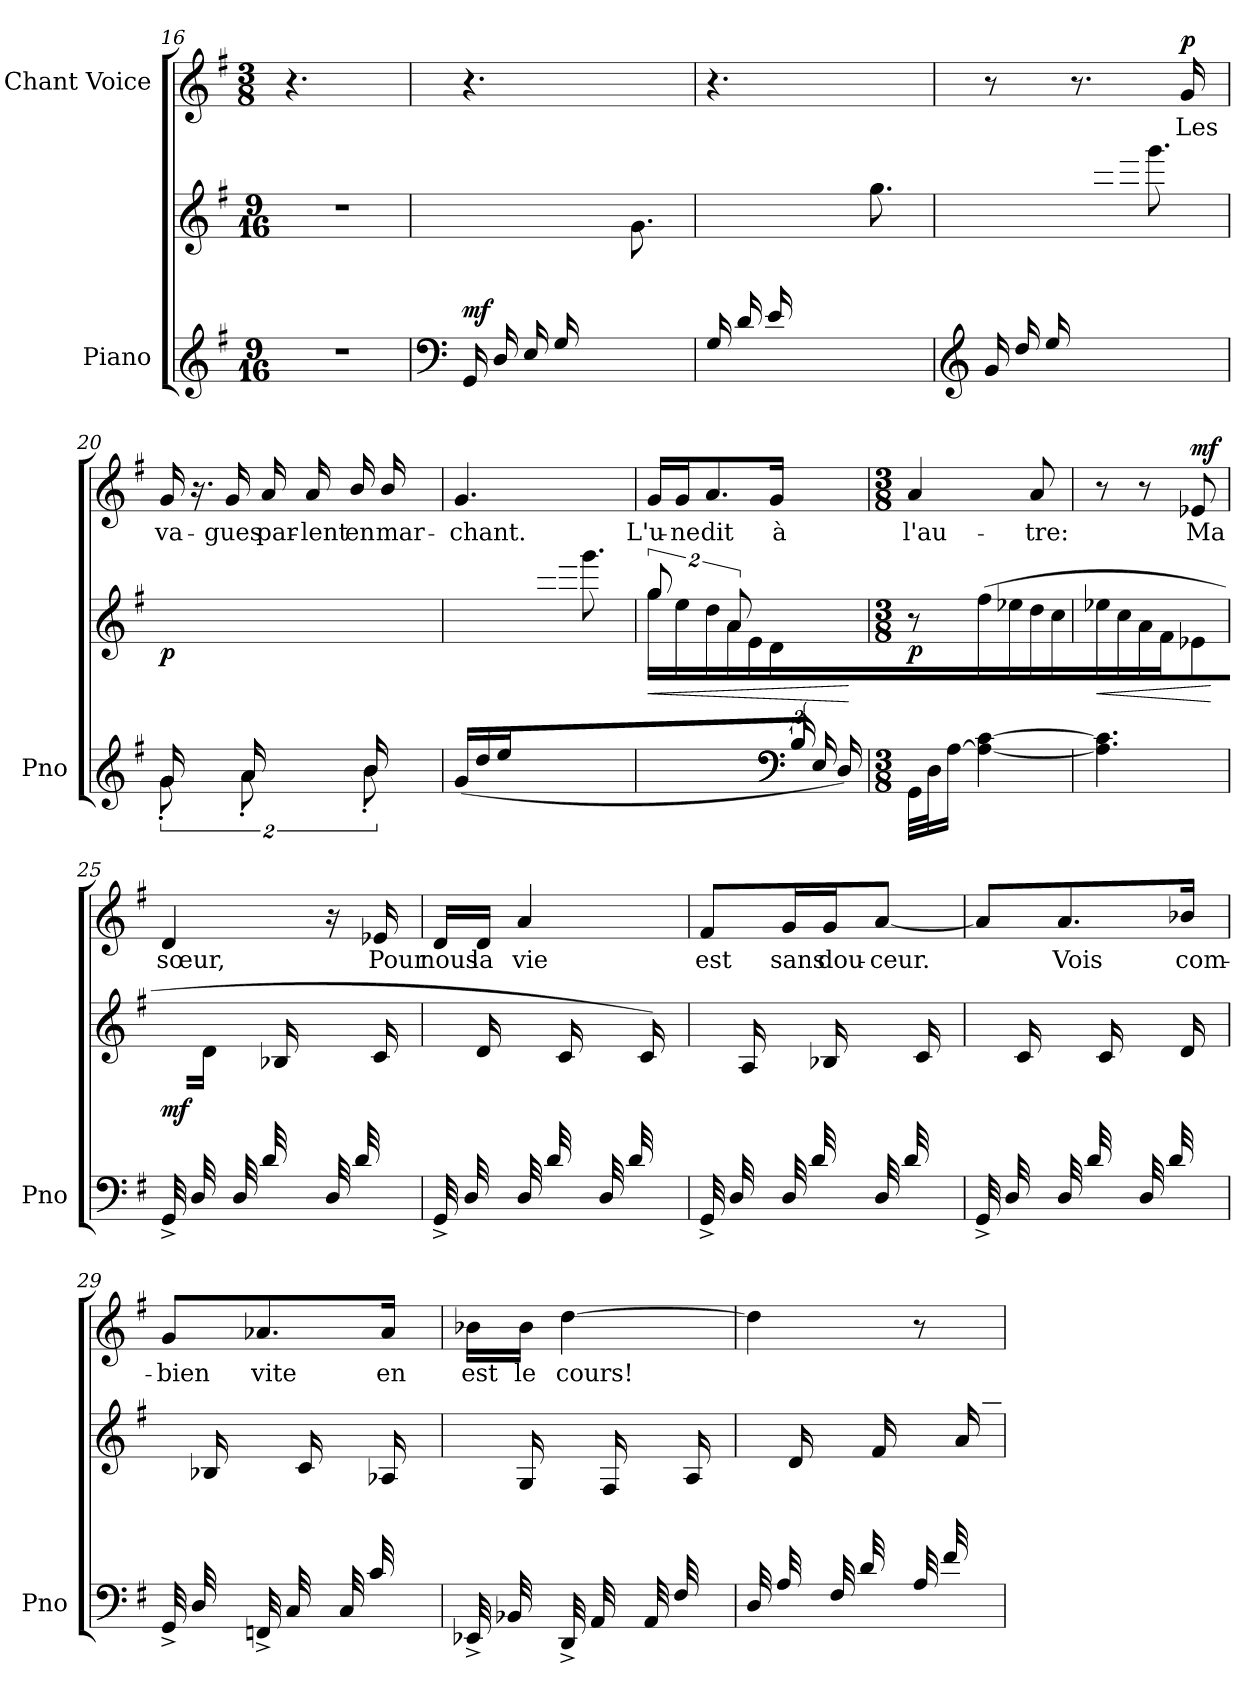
**kern	**kern	**dynam	**kern	**text	**dynam
*part2	*part2	*part2	*part1	*part1	*part1
*staff3	*staff2	*staff2/3	*staff1	*staff1	*staff1
*I"Piano	*	*	*I"Chant Voice	*	*
*I'Pno	*	*	*	*	*
*clefG2	*clefG2	*	*clefG2	*	*
*k[f#]	*k[f#]	*	*k[f#]	*	*
*M9/16	*M9/16	*	*M3/8	*	*
=16	=16	=16	=16	=16	=16
16%9r	16%9r	.	4.r	.	.
.	.	.	8.ryy	.	.
=17	=17	=17	=17	=17	=17
*clefF4	*	*	*	*	*
*	*^	*	*	*	*
!	!	!	!LO:DY:b	!	!	!
(>16GG/LL	2ryy	4ryy	mf	4.r	.	.
16D/	.	.	.	.	.	.
16E/	.	.	.	.	.	.
16G/	.	.	.	.	.	.
4ryy	.	16d\	.	.	.	.
.	.	16e\JJ	.	.	.	.
.	.	8.g\)	.	8.ryy	.	.
16ryy	16ryy	.	.	.	.	.
=18	=18	=18	=18	=18	=18	=18
(>16G/LL	2ryy	8.ryy	.	4.r	.	.
16d/	.	.	.	.	.	.
16e/	.	.	.	.	.	.
4.ryy	.	16g\	.	.	.	.
.	.	16dd\	.	.	.	.
.	.	16ee\JJ	.	.	.	.
.	.	8.gg\)	.	8.ryy	.	.
.	16ryy	.	.	.	.	.
*	*v	*v	*	*	*	*
!!LO:PB:g=z
=19	=19	=19	=19	=19	=19
*clefG2	*	*	*	*	*
*^	*	*	*	*	*
!	!	!	!	!LO:N:vis=8	!	!
(>16g/LL	2ryy	8.ryy	.	8.r	.	.
16dd/	.	.	.	.	.	.
16ee/	.	.	.	.	.	.
4.ryy	.	16gg\	.	8.r	.	.
.	.	16ddd\	.	.	.	.
.	.	16eee\JJ	.	.	.	.
.	.	8.ggg\)	.	16.ryy	.	.
!	!	!	!	!	!LO:LY:b	!LO:DY:a
.	.	.	.	16g/	Les	p
.	16ryy	.	.	.	.	.
.	.	.	.	32ryy	.	.
=20	=20	=20	=20	=20	=20	=20
!	!	!	!LO:DY:b	!	!LO:LY:b	!
16g/LL	16%3g'\	16ryy	p	16g/	va-	.
8ryy	.	16dd\	.	16.r	.	.
.	.	16ee\	.	.	.	.
!	!	!	!	!	!LO:LY:b	!
.	.	.	.	16g/	-gues	.
16a/	16%3a'\	16ryy	.	.	.	.
!	!	!	!	!	!LO:LY:b	!
.	.	.	.	16a/	par-	.
8ryy	.	16dd\	.	.	.	.
!	!	!	!	!	!LO:LY:b	!
.	.	.	.	16a/	-lent	.
.	.	16ee\	.	.	.	.
!	!	!	!	!	!LO:LY:b	!
.	.	.	.	16b/	en	.
16b/	16%3b'\	16ryy	.	.	.	.
!	!	!	!	!	!LO:LY:b	!
.	.	.	.	16b/	mar-	.
8ryy	.	16dd\	.	.	.	.
.	.	.	.	16.ryy	.	.
.	.	16ee\JJ	.	.	.	.
=21	=21	=21	=21	=21	=21	=21
!	!	!	!	!	!LO:LY:b	!
(>16g/LL	2ryy	8.ryy	.	4.g/	-chant.	.
16dd/	.	.	.	.	.	.
16ee/	.	.	.	.	.	.
4.ryy	.	16gg\	.	.	.	.
.	.	16ddd\	.	.	.	.
.	.	16eee\JJ	.	.	.	.
.	.	8.ggg\)	.	8.ryy	.	.
.	16ryy	.	.	.	.	.
!!LO:LB:g=z
=22	=22	=22	=22	=22	=22	=22
*	*	*^	*	*	*	*
!	!	!	!	!LO:HP:b	!	!LO:LY:b	!
4.ryy	4.ryy	16%3gg/	(>16gg\LL	<	16g/LL	L'u-	.
!	!	!	!	!	!	!LO:LY:b	!
.	.	.	16ee\	.	16g/J	-ne	.
!	!	!	!	!	!	!LO:LY:b	!
.	.	.	16dd\	.	8.a/	dit	.
.	.	16%3a/	16a\	.	.	.	.
.	.	.	16e\	.	.	.	.
!	!	!	!	!	!	!LO:LY:b	!
.	.	.	16d\	.	16g/Jk	à	.
*clefF4	*	*	*	*	*	*	*
16%3B\	16B/	8.ryy	8.ryy	.	8.ryy	.	.
.	16E/	.	.	.	.	.	.
.	16D/JJ)	.	.	.	.	.	.
*v	*v	*	*	*	*	*	*
*	*v	*v	*	*	*	*
.	.	[	.	.	.
=23	=23	=23	=23	=23	=23
*M3/8	*M3/8	*	*M3/8	*	*
!	!	!LO:DY:b	!	!LO:LY:b	!
32GG\LLL	8r	p	4a/	l'au-	.
32D\J	.	.	.	.	.
[16A\JJ	.	.	.	.	.
4A\_ [4c\	(>16ff#\LL	.	.	.	.
.	16ee-X\	.	.	.	.
!	!	!	!	!LO:LY:b	!
.	16dd\	.	8a/	-tre:	.
.	16cc\JJ	.	.	.	.
=24	=24	=24	=24	=24	=24
!	!	!LO:HP:b	!	!	!
4.A\] 4.c\]	16ee-X/LL	<	8r	.	.
.	16cc/	.	.	.	.
.	16a/	.	8r	.	.
.	16f#/J	.	.	.	.
!	!	!	!	!LO:LY:b	!LO:DY:a
.	8e-X/J	.	8e-X/	Ma	mf
.	.	[	.	.	.
!!LO:LB:g=z
=25	=25	=25	=25	=25	=25
*	*^	*	*	*	*
!	!	!	!LO:DY:b	!	!LO:LY:b	!
32GG^/LLL	16ryy	16ryy	mf	4d/	sœur,	.
32D/	.	.	.	.	.	.
16ryy	16d/	32d\	.	.	.	.
.	.	32dd\JJJ	.	.	.	.
32D/LLL	16ryy	16ryy	.	.	.	.
32d/	.	.	.	.	.	.
16ryy	16B-X/	32B-X\	.	.	.	.
.	.	32b-X\JJJ	.	.	.	.
32D/LLL	16ryy	16ryy	.	16r	.	.
32d/	.	.	.	.	.	.
!	!	!	!	!	!LO:LY:b	!
16ryy	16c/	32c\	.	16e-X/	Pour	.
.	.	32cc\JJJ	.	.	.	.
=26	=26	=26	=26	=26	=26	=26
!	!	!	!	!	!LO:LY:b	!
32GG^/LLL	16ryy	16ryy	.	16d/LL	nous	.
32D/	.	.	.	.	.	.
!	!	!	!	!	!LO:LY:b	!
16ryy	16d/	32d\	.	16d/JJ	la	.
.	.	32dd\JJJ	.	.	.	.
!	!	!	!	!	!LO:LY:b	!
32D/LLL	16ryy	16ryy	.	4a/	vie	.
32d/	.	.	.	.	.	.
16ryy	16c/	32c\	.	.	.	.
.	.	32cc\JJJ	.	.	.	.
32D/LLL	16ryy	16ryy	.	.	.	.
32d/	.	.	.	.	.	.
16ryy	16c/)	32c\	.	.	.	.
.	.	32cc\JJJ	.	.	.	.
=27	=27	=27	=27	=27	=27	=27
!	!	!	!	!	!LO:LY:b	!
32GG^/LLL	16ryy	16ryy	.	8f#/L	est	.
32D/	.	.	.	.	.	.
16ryy	16A/	32A\	.	.	.	.
.	.	32a\JJJ	.	.	.	.
!	!	!	!	!	!LO:LY:b	!
32D/LLL	16ryy	16ryy	.	16g/L	sans	.
32d/	.	.	.	.	.	.
!	!	!	!	!	!LO:LY:b	!
16ryy	16B-X/	32B-X\	.	16g/J	dou-	.
.	.	32b-X\JJJ	.	.	.	.
!	!	!	!	!	!LO:LY:b	!
32D/LLL	16ryy	16ryy	.	[8a/J	-ceur.	.
32d/	.	.	.	.	.	.
16ryy	16c/	32c\	.	.	.	.
.	.	32cc\JJJ	.	.	.	.
!!LO:LB:g=z
=28	=28	=28	=28	=28	=28	=28
32GG^/LLL	16ryy	16ryy	.	8a/L]	.	.
32D/	.	.	.	.	.	.
16ryy	16c/	32c\	.	.	.	.
.	.	32cc\JJJ	.	.	.	.
!	!	!	!	!	!LO:LY:b	!
32D/LLL	16ryy	16ryy	.	8.a/	Vois	.
32d/	.	.	.	.	.	.
16ryy	16c/	32c\	.	.	.	.
.	.	32cc\JJJ	.	.	.	.
32D/LLL	16ryy	16ryy	.	.	.	.
32d/	.	.	.	.	.	.
!	!	!	!	!	!LO:LY:b	!
16ryy	16d/	32d\	.	16b-X/Jk	com-	.
.	.	32dd\JJJ	.	.	.	.
=29	=29	=29	=29	=29	=29	=29
!	!	!	!	!	!LO:LY:b	!
32GG^/LLL	16ryy	16ryy	.	8g/L	-bien	.
32D/	.	.	.	.	.	.
16ryy	16B-X/	32B-X\	.	.	.	.
.	.	32b-X\JJJ	.	.	.	.
!	!	!	!	!	!LO:LY:b	!
32FFn^/LLL	16ryy	16ryy	.	8.a-X/	vite	.
32C/	.	.	.	.	.	.
16ryy	16c/	32c\	.	.	.	.
.	.	32cc\JJJ	.	.	.	.
32C/LLL	16ryy	16ryy	.	.	.	.
32c/	.	.	.	.	.	.
!	!	!	!	!	!LO:LY:b	!
16ryy	16A-X/	32A-X\	.	16a-/Jk	en	.
.	.	32a-X\JJJ	.	.	.	.
=30	=30	=30	=30	=30	=30	=30
!	!	!	!	!	!LO:LY:b	!
32EE-X^/LLL	16ryy	16ryy	.	16b-X\LL	est	.
32BB-X/	.	.	.	.	.	.
!	!	!	!	!	!LO:LY:b	!
16ryy	16G/	32G\	.	16b-\JJ	le	.
.	.	32g\JJJ	.	.	.	.
!	!	!	!	!	!LO:LY:b	!
32DD^/LLL	16ryy	16ryy	.	[4dd\	cours!	.
32AA/	.	.	.	.	.	.
16ryy	16F#/	32F#\	.	.	.	.
.	.	32f#\JJJ	.	.	.	.
32AA/LLL	16ryy	16ryy	.	.	.	.
32F#/	.	.	.	.	.	.
16ryy	16A/	32A\	.	.	.	.
.	.	32a\JJJ	.	.	.	.
!!LO:PB:g=z
=31	=31	=31	=31	=31	=31	=31
32D/LLL	16ryy	16ryy	.	4dd\]	.	.
32A/	.	.	.	.	.	.
16ryy	16d/	32d\	.	.	.	.
.	.	32dd\JJJ	.	.	.	.
32F#/LLL	16ryy	16ryy	.	.	.	.
32d/	.	.	.	.	.	.
16ryy	16f#/	32f#\	.	.	.	.
.	.	32ff#\JJJ	.	.	.	.
32A/LLL	16ryy	16ryy	.	8r	.	.
32f#/	.	.	.	.	.	.
16ryy	16a/	32a\	.	.	.	.
.	.	32aa\JJJ	.	.	.	.
*	*v	*v	*	*	*	*
=	=	=	=	=	=
*-	*-	*-	*-	*-	*-
